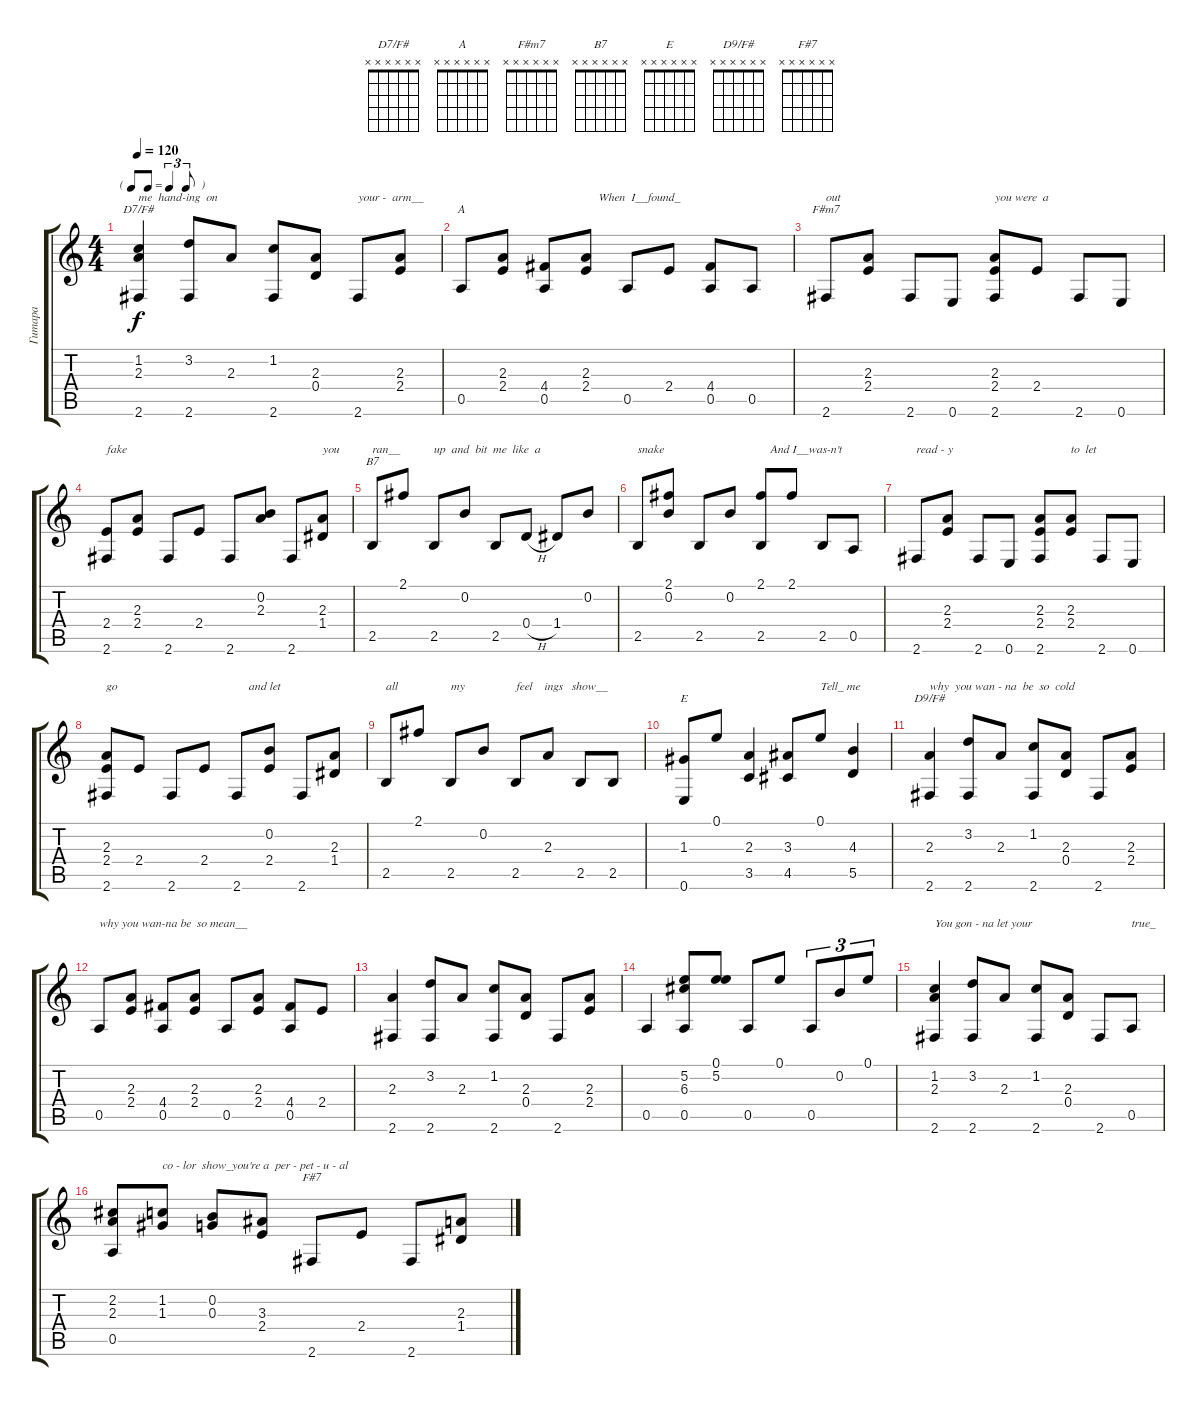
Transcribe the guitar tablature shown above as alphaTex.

\track ("Гитара" "Гитара") {instrument electricguitarjazz}
\staff {score tabs}
\tuning (E4 B3 G3 D3 A2 E2) {hide}
\chord ("D7/F#" x x x x x x)
\chord ("A" x x x x x x)
\chord ("F#m7" x x x x x x)
\chord ("B7" x x x x x x)
\chord ("E" x x x x x x)
\chord ("D9/F#" x x x x x x)
\chord ("F#7" x x x x x x)
\ts (4 4)
\tf triplet8th
\tempo 120
\clef g2
\ks c
(1.2 2.3 2.6).4{ch "D7/F#" txt "me  hand-ing  on" dy f} (3.2 2.6).8 2.3.8 (1.2 2.6).8 (2.3 0.4).8 2.6.8{txt "your -  arm__"} (2.3 2.4).8 |
0.5.8{ch "A"} (2.3 2.4).8 (4.4 0.5).8 (2.3 2.4).8{txt "    When  I__found_"} 0.5.8 2.4.8 (4.4 0.5).8 0.5.8 |
2.6.8{ch "F#m7" txt "out"} (2.3 2.4).8 2.6.8 0.6.8 (2.3 2.4 2.6).8{txt "you were  a"} 2.4.8 2.6.8 0.6.8 |
(2.4 2.6).8{txt "fake"} (2.3 2.4).8 2.6.8 2.4.8 2.6.8 (0.2 2.3).8 2.6.8 (2.3 1.4).8{txt "you   "} |
2.5.8{ch "B7" txt "ran__"} 2.1.8 2.5.8{txt "up  and  bit  me  like  a"} 0.2.8 2.5.8 0.4{h}.8 1.4.8 0.2.8 |
2.5.8{txt "snake"} (2.1 0.2).8 2.5.8 0.2.8 (2.1 2.5).8{txt "   And I__was-n't"} 2.1.8 2.5.8 0.5.8 |
2.6.8{txt "read - y"} (2.3 2.4).8 2.6.8 0.6.8 (2.3 2.4 2.6).8 (2.3 2.4).8{txt "to  let"} 2.6.8 0.6.8 |
(2.3 2.4 2.6).8{txt "go"} 2.4.8 2.6.8 2.4.8 2.6.8{txt "    and let"} (0.2 2.4).8 2.6.8 (2.3 1.4).8 |
2.5.8{txt "all"} 2.1.8 2.5.8{txt "my"} 0.2.8 2.5.8{txt "feel    ings   show__"} 2.3.8 2.5.8 2.5.8 |
(1.3 0.6).8{ch "E"} 0.1.8 (2.3 3.5).4 (3.3 4.5).8 0.1.8{txt "Tell_ me"} (4.3 5.5).4 |
(2.3 2.6).4{ch "D9/F#" txt "why  you wan - na  be  so  cold"} (3.2 2.6).8 2.3.8 (1.2 2.6).8 (2.3 0.4).8 2.6.8 (2.3 2.4).8 |
0.5.8{txt "why you wan-na be  so mean__"} (2.3 2.4).8 (4.4 0.5).8 (2.3 2.4).8 0.5.8 (2.3 2.4).8 (4.4 0.5).8 2.4.8 |
(2.3 2.6).4 (3.2 2.6).8 2.3.8 (1.2 2.6).8 (2.3 0.4).8 2.6.8 (2.3 2.4).8 |
0.5.4 (5.2 6.3 0.5).8 (0.1 5.2).8 0.5.8 0.1.8 0.5.8{tu (3 2)} 0.2.8{tu (3 2)} 0.1.8{tu (3 2)} |
(1.2 2.3 2.6).4{txt "You gon - na let your"} (3.2 2.6).8 2.3.8 (1.2 2.6).8 (2.3 0.4).8 2.6.8 0.5.8{txt "true_"} |
(2.2 2.3 0.5).8 (1.2 1.3).8{txt "co - lor  show_you're a  per - pet - u - al"} (0.2 0.3).8 (3.3 2.4).8 2.6.8{ch "F#7"} 2.4.8 2.6.8 (2.3 1.4).8
